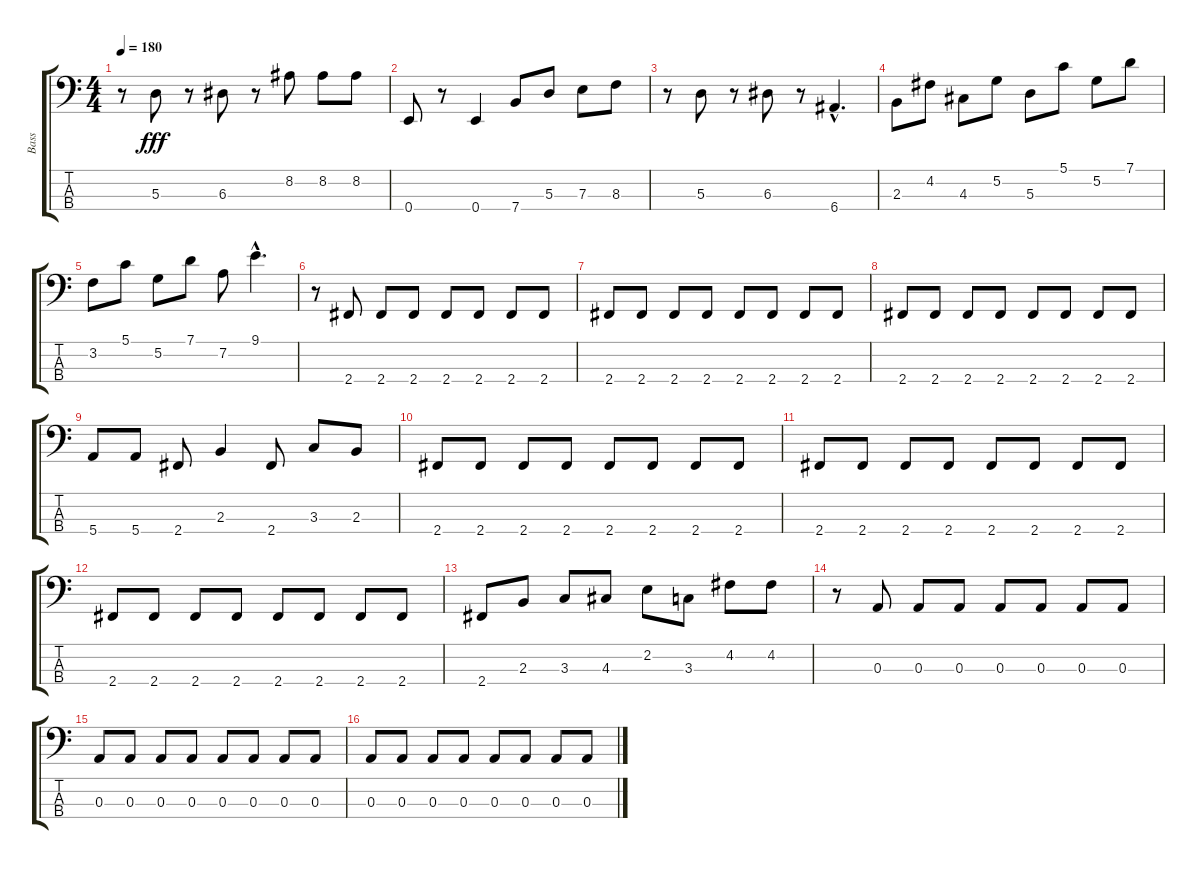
\track ("Bass" "Bass") {instrument electricbassfinger}
\staff {score tabs}
\tuning (G2 D2 A1 E1) {hide}
\ts (4 4)
\tempo 180
\clef f4
\ks c
r.8{dy fff} 5.3.8 r.8 6.3.8 r.8 8.2.8 8.2.8 8.2.8 |
0.4.8 r.8 0.4.4 7.4.8 5.3.8 7.3.8 8.3.8 |
r.8 5.3.8 r.8 6.3.8 r.8 6.4{hac}.4{d} |
2.3.8 4.2.8 4.3.8 5.2.8 5.3.8 5.1.8 5.2.8 7.1.8 |
3.2.8 5.1.8 5.2.8 7.1.8 7.2.8 9.1{hac}.4{d} |
r.8 2.4.8 2.4.8 2.4.8 2.4.8 2.4.8 2.4.8 2.4.8 |
2.4.8 2.4.8 2.4.8 2.4.8 2.4.8 2.4.8 2.4.8 2.4.8 |
2.4.8 2.4.8 2.4.8 2.4.8 2.4.8 2.4.8 2.4.8 2.4.8 |
5.4.8 5.4.8 2.4.8 2.3.4 2.4.8 3.3.8 2.3.8 |
2.4.8 2.4.8 2.4.8 2.4.8 2.4.8 2.4.8 2.4.8 2.4.8 |
2.4.8 2.4.8 2.4.8 2.4.8 2.4.8 2.4.8 2.4.8 2.4.8 |
2.4.8 2.4.8 2.4.8 2.4.8 2.4.8 2.4.8 2.4.8 2.4.8 |
2.4.8 2.3.8 3.3.8 4.3.8 2.2.8 3.3.8 4.2.8 4.2.8 |
r.8 0.3.8 0.3.8 0.3.8 0.3.8 0.3.8 0.3.8 0.3.8 |
0.3.8 0.3.8 0.3.8 0.3.8 0.3.8 0.3.8 0.3.8 0.3.8 |
0.3.8 0.3.8 0.3.8 0.3.8 0.3.8 0.3.8 0.3.8 0.3.8
